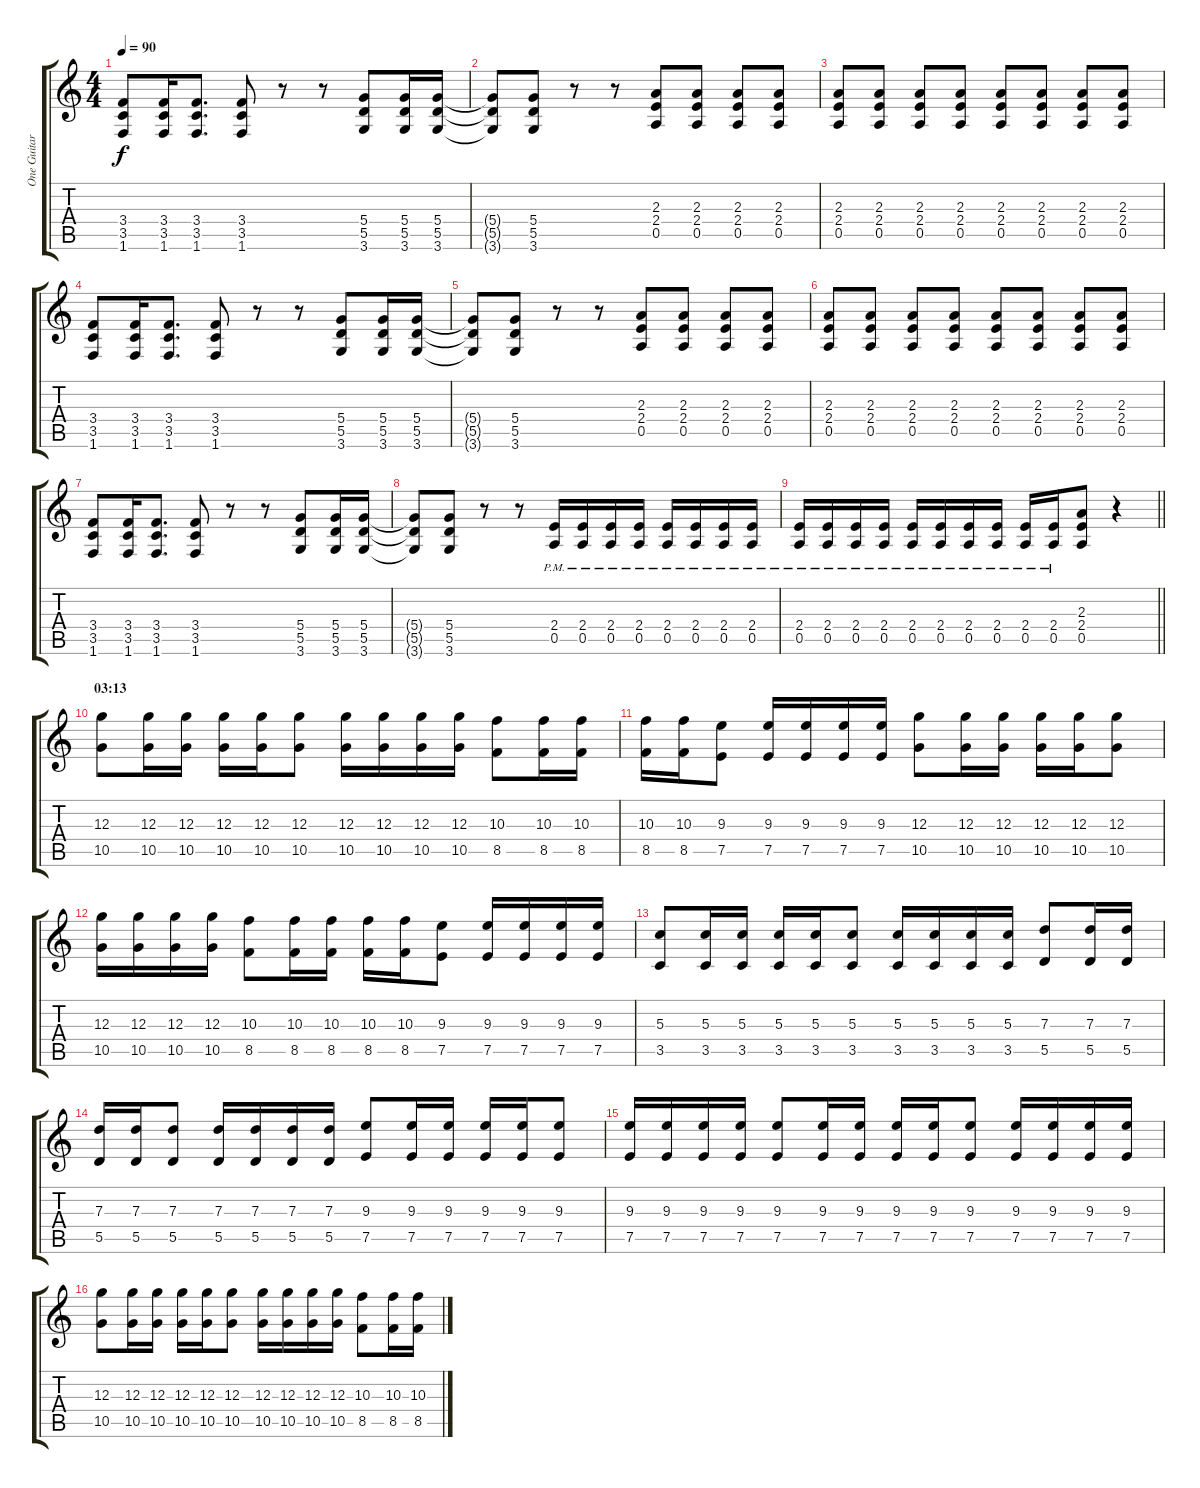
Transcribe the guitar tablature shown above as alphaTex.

\track ("One Guitar (spare for tab)" "One Guitar") {instrument acousticguitarsteel}
\staff {score tabs}
\tuning (E4 B3 G3 D3 A2 E2) {hide}
\ts (4 4)
\tempo 90
\clef g2
\ks c
(3.4 3.5 1.6).8{dy f} (3.4 3.5 1.6).16 (3.4 3.5 1.6).8{d} (3.4 3.5 1.6).8 r.8 r.8 (5.4 5.5 3.6).8 (5.4 5.5 3.6).16 (5.4 5.5 3.6).16 |
(5.4{t} 5.5{t} 3.6{t}).8 (5.4 5.5 3.6).8 r.8 r.8 (2.3 2.4 0.5).8 (2.3 2.4 0.5).8 (2.3 2.4 0.5).8 (2.3 2.4 0.5).8 |
(2.3 2.4 0.5).8 (2.3 2.4 0.5).8 (2.3 2.4 0.5).8 (2.3 2.4 0.5).8 (2.3 2.4 0.5).8 (2.3 2.4 0.5).8 (2.3 2.4 0.5).8 (2.3 2.4 0.5).8 |
(3.4 3.5 1.6).8 (3.4 3.5 1.6).16 (3.4 3.5 1.6).8{d} (3.4 3.5 1.6).8 r.8 r.8 (5.4 5.5 3.6).8 (5.4 5.5 3.6).16 (5.4 5.5 3.6).16 |
(5.4{t} 5.5{t} 3.6{t}).8 (5.4 5.5 3.6).8 r.8 r.8 (2.3 2.4 0.5).8 (2.3 2.4 0.5).8 (2.3 2.4 0.5).8 (2.3 2.4 0.5).8 |
(2.3 2.4 0.5).8 (2.3 2.4 0.5).8 (2.3 2.4 0.5).8 (2.3 2.4 0.5).8 (2.3 2.4 0.5).8 (2.3 2.4 0.5).8 (2.3 2.4 0.5).8 (2.3 2.4 0.5).8 |
(3.4 3.5 1.6).8 (3.4 3.5 1.6).16 (3.4 3.5 1.6).8{d} (3.4 3.5 1.6).8 r.8 r.8 (5.4 5.5 3.6).8 (5.4 5.5 3.6).16 (5.4 5.5 3.6).16 |
(5.4{t} 5.5{t} 3.6{t}).8 (5.4 5.5 3.6).8 r.8 r.8 (2.4{pm} 0.5{pm}).16 (2.4{pm} 0.5{pm}).16 (2.4{pm} 0.5{pm}).16 (2.4{pm} 0.5{pm}).16 (2.4{pm} 0.5{pm}).16 (2.4{pm} 0.5{pm}).16 (2.4{pm} 0.5{pm}).16 (2.4{pm} 0.5{pm}).16 |
\barLineRight lightlight
(2.4{pm} 0.5{pm}).16 (2.4{pm} 0.5{pm}).16 (2.4{pm} 0.5{pm}).16 (2.4{pm} 0.5{pm}).16 (2.4{pm} 0.5{pm}).16 (2.4{pm} 0.5{pm}).16 (2.4{pm} 0.5{pm}).16 (2.4{pm} 0.5{pm}).16 (2.4{pm} 0.5{pm}).16 (2.4{pm} 0.5{pm}).16 (2.3 2.4 0.5).8 r.4 |
\section ("" "03:13")
(12.3 10.5).8 (12.3 10.5).16 (12.3 10.5).16 (12.3 10.5).16 (12.3 10.5).16 (12.3 10.5).8 (12.3 10.5).16 (12.3 10.5).16 (12.3 10.5).16 (12.3 10.5).16 (10.3 8.5).8 (10.3 8.5).16 (10.3 8.5).16 |
(10.3 8.5).16 (10.3 8.5).16 (9.3 7.5).8 (9.3 7.5).16 (9.3 7.5).16 (9.3 7.5).16 (9.3 7.5).16 (12.3 10.5).8 (12.3 10.5).16 (12.3 10.5).16 (12.3 10.5).16 (12.3 10.5).16 (12.3 10.5).8 |
(12.3 10.5).16 (12.3 10.5).16 (12.3 10.5).16 (12.3 10.5).16 (10.3 8.5).8 (10.3 8.5).16 (10.3 8.5).16 (10.3 8.5).16 (10.3 8.5).16 (9.3 7.5).8 (9.3 7.5).16 (9.3 7.5).16 (9.3 7.5).16 (9.3 7.5).16 |
(5.3 3.5).8 (5.3 3.5).16 (5.3 3.5).16 (5.3 3.5).16 (5.3 3.5).16 (5.3 3.5).8 (5.3 3.5).16 (5.3 3.5).16 (5.3 3.5).16 (5.3 3.5).16 (7.3 5.5).8 (7.3 5.5).16 (7.3 5.5).16 |
(7.3 5.5).16 (7.3 5.5).16 (7.3 5.5).8 (7.3 5.5).16 (7.3 5.5).16 (7.3 5.5).16 (7.3 5.5).16 (9.3 7.5).8 (9.3 7.5).16 (9.3 7.5).16 (9.3 7.5).16 (9.3 7.5).16 (9.3 7.5).8 |
(9.3 7.5).16 (9.3 7.5).16 (9.3 7.5).16 (9.3 7.5).16 (9.3 7.5).8 (9.3 7.5).16 (9.3 7.5).16 (9.3 7.5).16 (9.3 7.5).16 (9.3 7.5).8 (9.3 7.5).16 (9.3 7.5).16 (9.3 7.5).16 (9.3 7.5).16 |
(12.3 10.5).8 (12.3 10.5).16 (12.3 10.5).16 (12.3 10.5).16 (12.3 10.5).16 (12.3 10.5).8 (12.3 10.5).16 (12.3 10.5).16 (12.3 10.5).16 (12.3 10.5).16 (10.3 8.5).8 (10.3 8.5).16 (10.3 8.5).16
